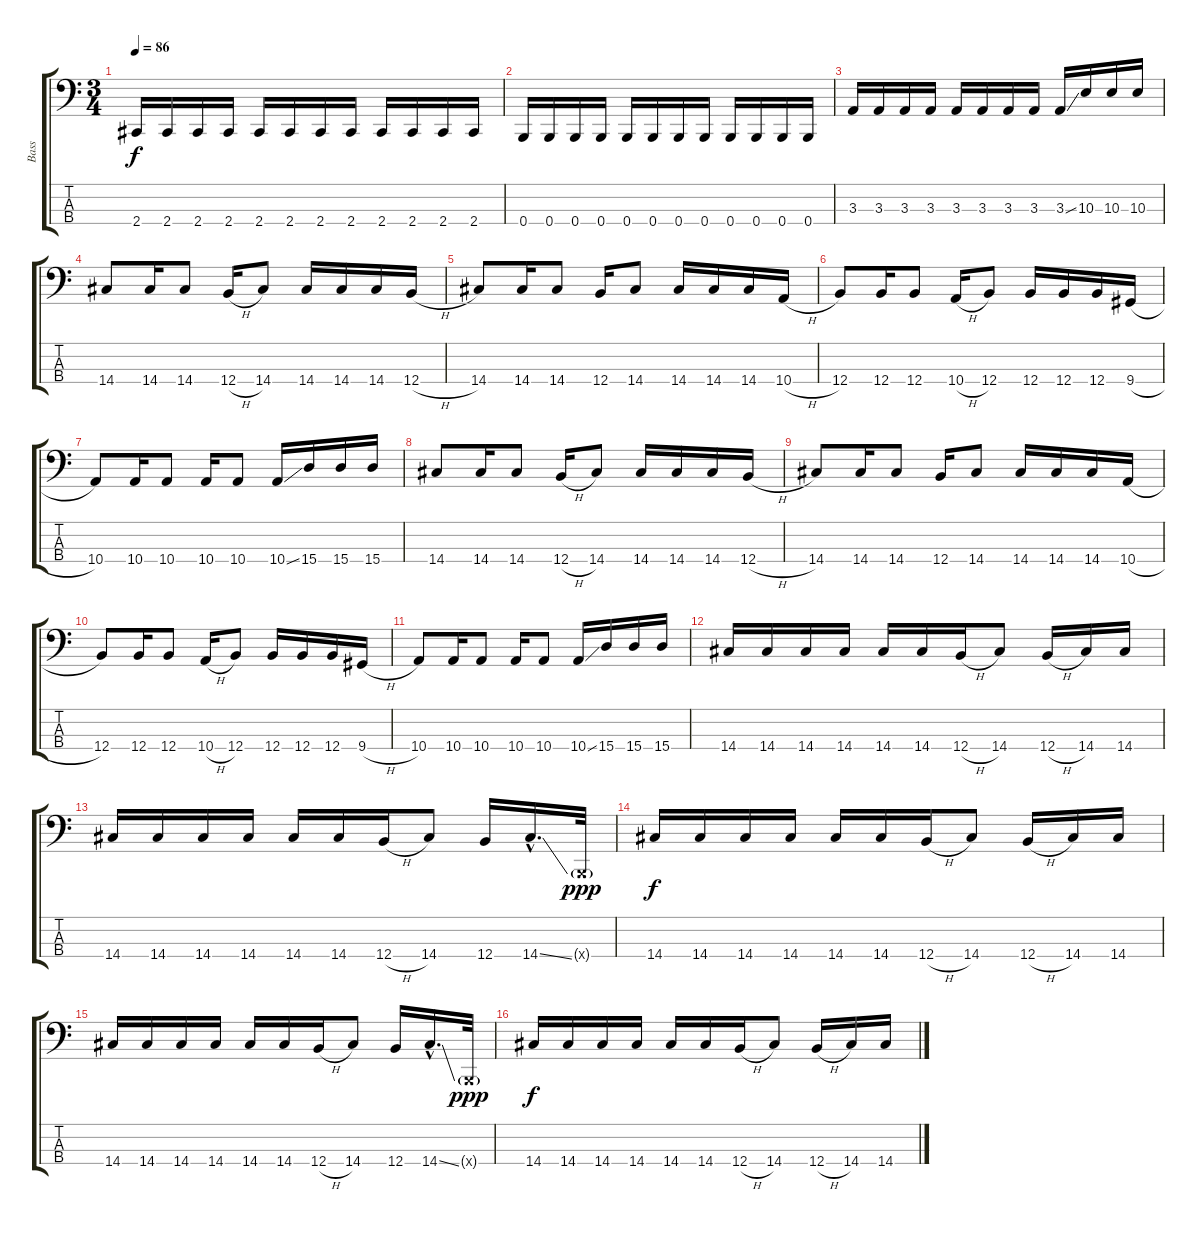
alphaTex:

\track ("Bass" "Bass") {instrument electricbassfinger}
\staff {score tabs}
\tuning (E2 B1 Gb1 B0) {hide}
\ts (3 4)
\tempo 86
\clef f4
\ks c
2.4.16{dy f} 2.4.16 2.4.16 2.4.16 2.4.16 2.4.16 2.4.16 2.4.16 2.4.16 2.4.16 2.4.16 2.4.16 |
0.4.16 0.4.16 0.4.16 0.4.16 0.4.16 0.4.16 0.4.16 0.4.16 0.4.16 0.4.16 0.4.16 0.4.16 |
3.3.16 3.3.16 3.3.16 3.3.16 3.3.16 3.3.16 3.3.16 3.3.16 3.3{ss}.16 10.3.16 10.3.16 10.3.16 |
14.4.8 14.4.16 14.4.8 12.4{h}.16 14.4.8 14.4.16 14.4.16 14.4.16 12.4{h}.16 |
14.4.8 14.4.16 14.4.8 12.4.16 14.4.8 14.4.16 14.4.16 14.4.16 10.4{h}.16 |
12.4.8 12.4.16 12.4.8 10.4{h}.16 12.4.8 12.4.16 12.4.16 12.4.16 9.4{h}.16 |
10.4.8 10.4.16 10.4.8 10.4.16 10.4.8 10.4{ss}.16 15.4.16 15.4.16 15.4.16 |
14.4.8 14.4.16 14.4.8 12.4{h}.16 14.4.8 14.4.16 14.4.16 14.4.16 12.4{h}.16 |
14.4.8 14.4.16 14.4.8 12.4.16 14.4.8 14.4.16 14.4.16 14.4.16 10.4{h}.16 |
12.4.8 12.4.16 12.4.8 10.4{h}.16 12.4.8 12.4.16 12.4.16 12.4.16 9.4{h}.16 |
10.4.8 10.4.16 10.4.8 10.4.16 10.4.8 10.4{ss}.16 15.4.16 15.4.16 15.4.16 |
14.4.16{volume 16 instrument synthbass2} 14.4.16 14.4.16 14.4.16 14.4.16 14.4.16 12.4{h}.16 14.4.8 12.4{h}.16 14.4.16 14.4.16 |
14.4.16 14.4.16 14.4.16 14.4.16 14.4.16 14.4.16 12.4{h}.16 14.4.8 12.4.16 14.4{ss hac}.16{d} 0.4{g x}.32{dy ppp} |
14.4.16{dy f volume 16 instrument synthbass2} 14.4.16 14.4.16 14.4.16 14.4.16 14.4.16 12.4{h}.16 14.4.8 12.4{h}.16 14.4.16 14.4.16 |
14.4.16 14.4.16 14.4.16 14.4.16 14.4.16 14.4.16 12.4{h}.16 14.4.8 12.4.16 14.4{ss hac}.16{d} 0.4{g x}.32{dy ppp} |
14.4.16{dy f} 14.4.16 14.4.16 14.4.16 14.4.16 14.4.16 12.4{h}.16 14.4.8 12.4{h}.16 14.4.16 14.4.16
